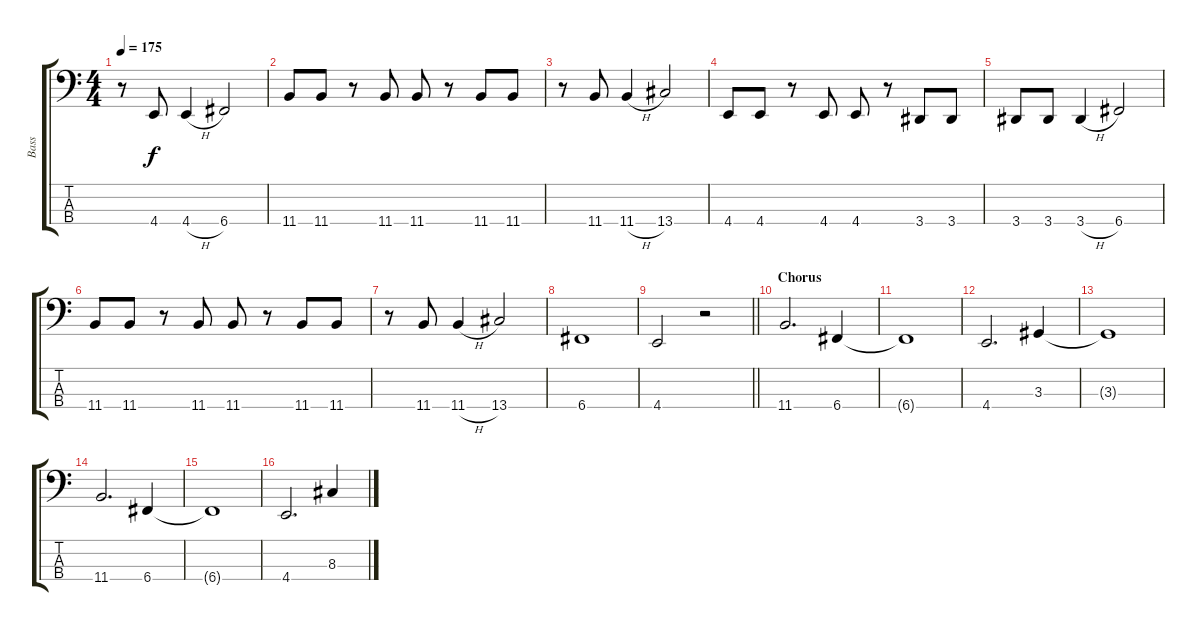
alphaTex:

\track ("Bass" "Bass") {instrument electricbassfinger}
\staff {score tabs}
\tuning (Eb2 Bb1 F1 C1) {hide}
\ts (4 4)
\tempo 175
\clef f4
\ks c
r.8{dy f} 4.4.8 4.4{h}.4 6.4.2 |
11.4.8 11.4.8 r.8 11.4.8 11.4.8 r.8 11.4.8 11.4.8 |
r.8 11.4.8 11.4{h}.4 13.4.2 |
4.4.8 4.4.8 r.8 4.4.8 4.4.8 r.8 3.4.8 3.4.8 |
3.4.8 3.4.8 3.4{h}.4 6.4.2 |
11.4.8 11.4.8 r.8 11.4.8 11.4.8 r.8 11.4.8 11.4.8 |
r.8 11.4.8 11.4{h}.4 13.4.2 |
6.4.1 |
\barLineRight lightlight
4.4.2 r.2 |
\section ("" "Chorus")
11.4.2{d} 6.4.4 |
6.4{t}.1 |
4.4.2{d} 3.3.4 |
3.3{t}.1 |
11.4.2{d} 6.4.4 |
6.4{t}.1 |
4.4.2{d} 8.3.4
